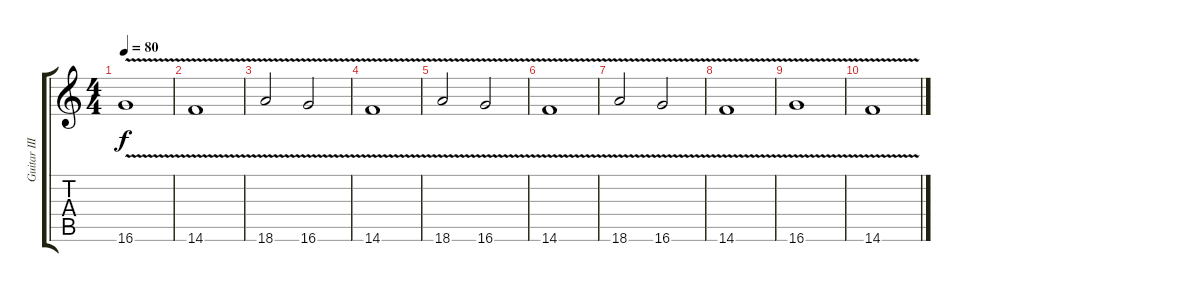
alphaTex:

\track ("Guitar III (Ron \"Bumblefoot\" Thal)" "Guitar III") {instrument overdrivenguitar}
\staff {score tabs}
\tuning (Eb4 Bb3 Gb3 Db3 Ab2 Eb2) {hide}
\ts (4 4)
\tempo 80
\clef g2
\ks c
16.6{v}.1{dy f} |
14.6{v}.1 |
18.6{v}.2 16.6{v}.2 |
14.6{v}.1 |
18.6{v}.2 16.6{v}.2 |
14.6{v}.1 |
18.6{v}.2 16.6{v}.2 |
14.6{v}.1 |
16.6{v}.1 |
14.6{v}.1
